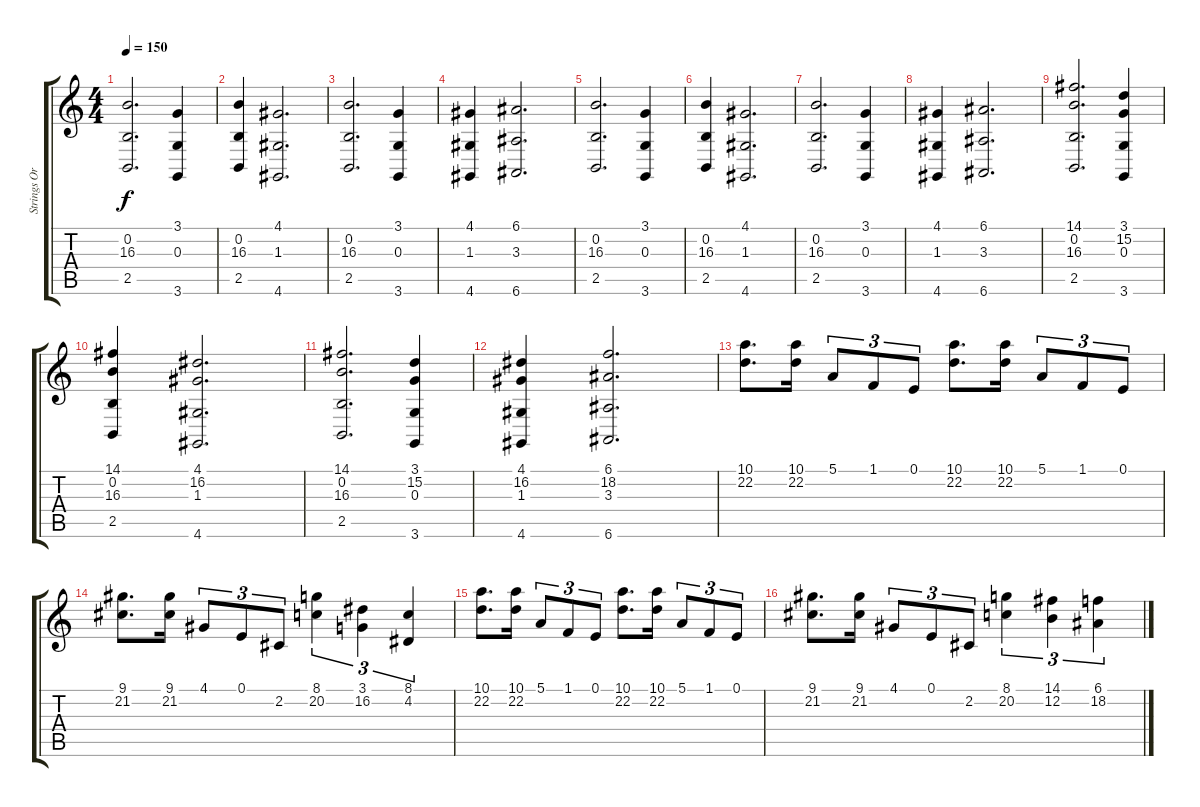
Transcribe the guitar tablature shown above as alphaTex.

\track ("Strings Orchestra" "Strings Or") {instrument stringensemble1}
\staff {score tabs}
\tuning (E4 B3 G3 D3 A2 E2) {hide}
\ts (4 4)
\tempo 150
\clef g2
\ks c
(0.2 16.3 2.5).2{d dy f} (3.1 0.3 3.6).4 |
(0.2 16.3 2.5).4 (4.1 1.3 4.6).2{d} |
(0.2 16.3 2.5).2{d} (3.1 0.3 3.6).4 |
(4.1 1.3 4.6).4 (6.1 3.3 6.6).2{d} |
(0.2 16.3 2.5).2{d} (3.1 0.3 3.6).4 |
(0.2 16.3 2.5).4 (4.1 1.3 4.6).2{d} |
(0.2 16.3 2.5).2{d} (3.1 0.3 3.6).4 |
(4.1 1.3 4.6).4 (6.1 3.3 6.6).2{d} |
(14.1 0.2 16.3 2.5).2{d} (3.1 15.2 0.3 3.6).4 |
(14.1 0.2 16.3 2.5).4 (4.1 16.2 1.3 4.6).2{d} |
(14.1 0.2 16.3 2.5).2{d} (3.1 15.2 0.3 3.6).4 |
(4.1 16.2 1.3 4.6).4 (6.1 18.2 3.3 6.6).2{d} |
(10.1 22.2).8{d} (10.1 22.2).16 5.1.8{tu (3 2)} 1.1.8{tu (3 2)} 0.1.8{tu (3 2)} (10.1 22.2).8{d} (10.1 22.2).16 5.1.8{tu (3 2)} 1.1.8{tu (3 2)} 0.1.8{tu (3 2)} |
(9.1 21.2).8{d} (9.1 21.2).16 4.1.8{tu (3 2)} 0.1.8{tu (3 2)} 2.2.8{tu (3 2)} (8.1 20.2).4{tu (3 2)} (3.1 16.2).4{tu (3 2)} (8.1 4.2).4{tu (3 2)} |
(10.1 22.2).8{d} (10.1 22.2).16 5.1.8{tu (3 2)} 1.1.8{tu (3 2)} 0.1.8{tu (3 2)} (10.1 22.2).8{d} (10.1 22.2).16 5.1.8{tu (3 2)} 1.1.8{tu (3 2)} 0.1.8{tu (3 2)} |
(9.1 21.2).8{d} (9.1 21.2).16 4.1.8{tu (3 2)} 0.1.8{tu (3 2)} 2.2.8{tu (3 2)} (8.1 20.2).4{tu (3 2)} (14.1 12.2).4{tu (3 2)} (6.1 18.2).4{tu (3 2)}
